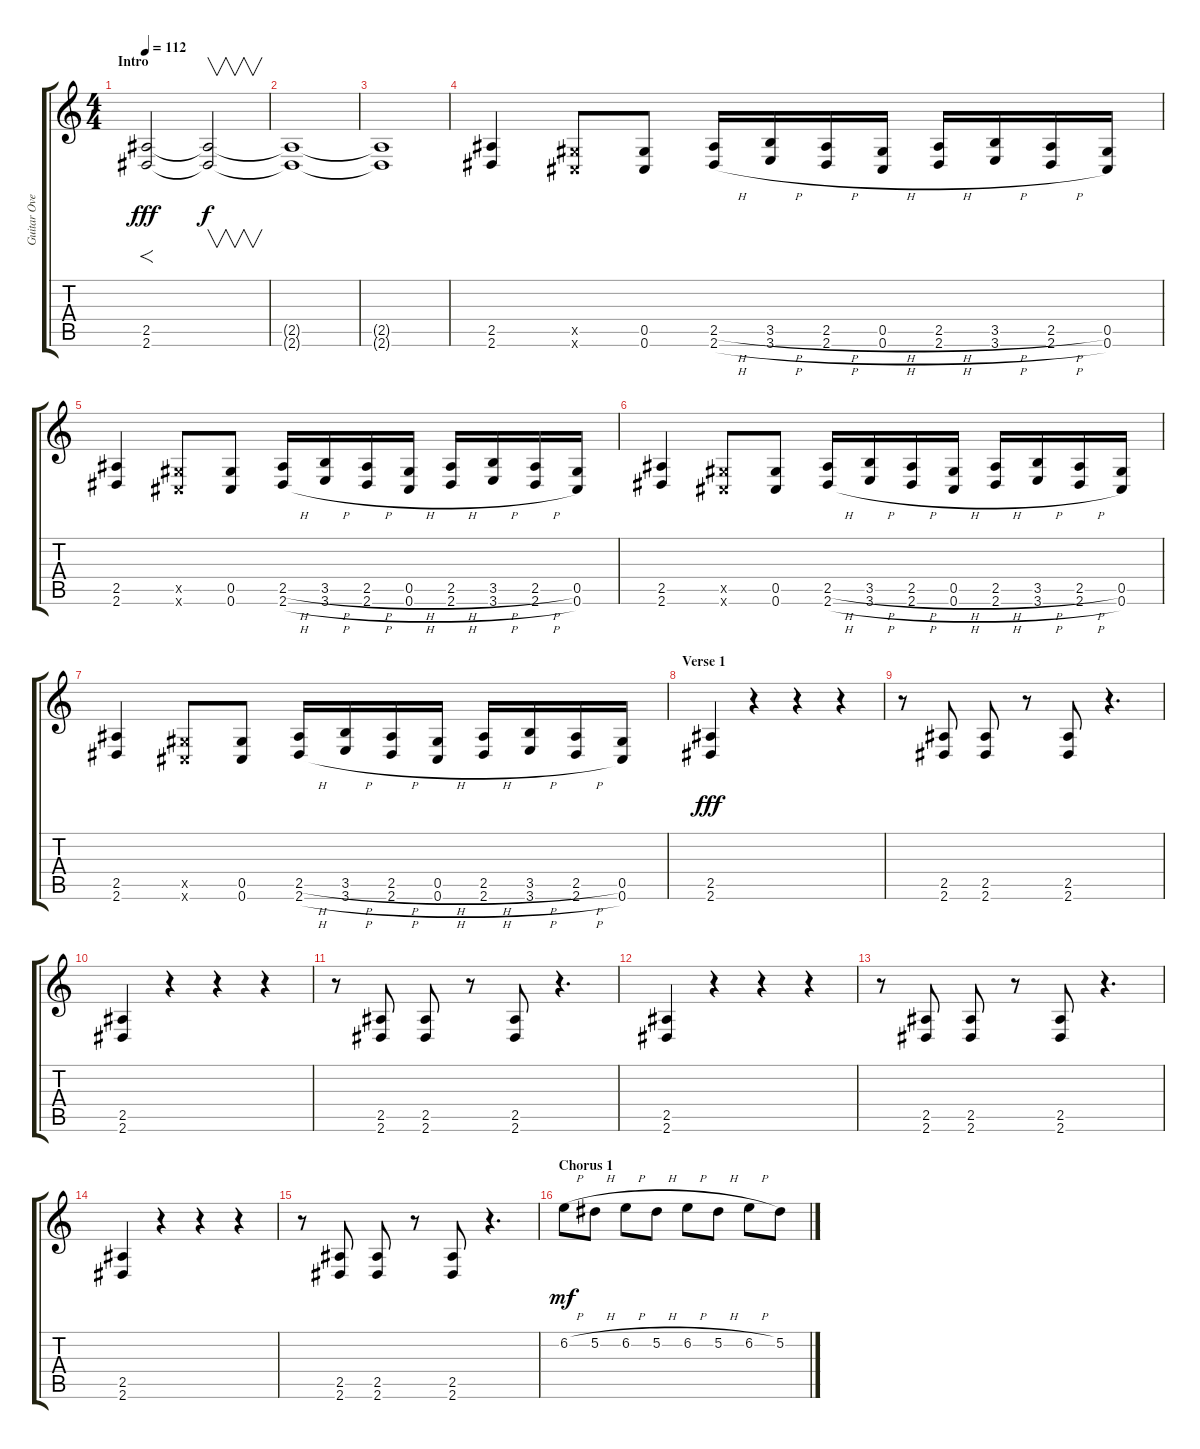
\track ("Guitar Overdub" "Guitar Ove") {instrument distortionguitar}
\staff {score tabs}
\tuning (Eb4 Bb3 Gb3 Db3 Ab2 Db2) {hide}
\ts (4 4)
\section ("" "Intro")
\tempo 112
\clef g2
\ks c
(2.5 2.6).2{f dy fff volume 4 instrument distortionguitar} (2.5{t} 2.6{t}).2{v dy f} |
(2.5{t} 2.6{t}).1{volume 6} |
(2.5{t} 2.6{t}).1 |
(2.5 2.6).4{volume 12} (0.5{x} 0.6{x}).8 (0.5 0.6).8 (2.5{h} 2.6{h}).16 (3.5{h} 3.6{h}).16 (2.5{h} 2.6{h}).16 (0.5{h} 0.6{h}).16 (2.5{h} 2.6{h}).16 (3.5{h} 3.6{h}).16 (2.5{h} 2.6{h}).16 (0.5 0.6).16 |
(2.5 2.6).4 (0.5{x} 0.6{x}).8 (0.5 0.6).8 (2.5{h} 2.6{h}).16 (3.5{h} 3.6{h}).16 (2.5{h} 2.6{h}).16 (0.5{h} 0.6{h}).16 (2.5{h} 2.6{h}).16 (3.5{h} 3.6{h}).16 (2.5{h} 2.6{h}).16 (0.5 0.6).16 |
(2.5 2.6).4 (0.5{x} 0.6{x}).8 (0.5 0.6).8 (2.5{h} 2.6{h}).16 (3.5{h} 3.6{h}).16 (2.5{h} 2.6{h}).16 (0.5{h} 0.6{h}).16 (2.5{h} 2.6{h}).16 (3.5{h} 3.6{h}).16 (2.5{h} 2.6{h}).16 (0.5 0.6).16 |
(2.5 2.6).4 (0.5{x} 0.6{x}).8 (0.5 0.6).8 (2.5{h} 2.6{h}).16 (3.5{h} 3.6{h}).16 (2.5{h} 2.6{h}).16 (0.5{h} 0.6{h}).16 (2.5{h} 2.6{h}).16 (3.5{h} 3.6{h}).16 (2.5{h} 2.6{h}).16 (0.5 0.6).16 |
\section ("" "Verse 1")
(2.5 2.6).4{dy fff} r.4 r.4 r.4 |
r.8 (2.5 2.6).8 (2.5 2.6).8 r.8 (2.5 2.6).8 r.4{d} |
(2.5 2.6).4 r.4 r.4 r.4 |
r.8 (2.5 2.6).8 (2.5 2.6).8 r.8 (2.5 2.6).8 r.4{d} |
(2.5 2.6).4 r.4 r.4 r.4 |
r.8 (2.5 2.6).8 (2.5 2.6).8 r.8 (2.5 2.6).8 r.4{d} |
(2.5 2.6).4 r.4 r.4 r.4 |
r.8 (2.5 2.6).8 (2.5 2.6).8 r.8 (2.5 2.6).8 r.4{d} |
\section ("" "Chorus 1 ")
6.2{h}.8{dy mf} 5.2{h}.8 6.2{h}.8 5.2{h}.8 6.2{h}.8 5.2{h}.8 6.2{h}.8 5.2.8
